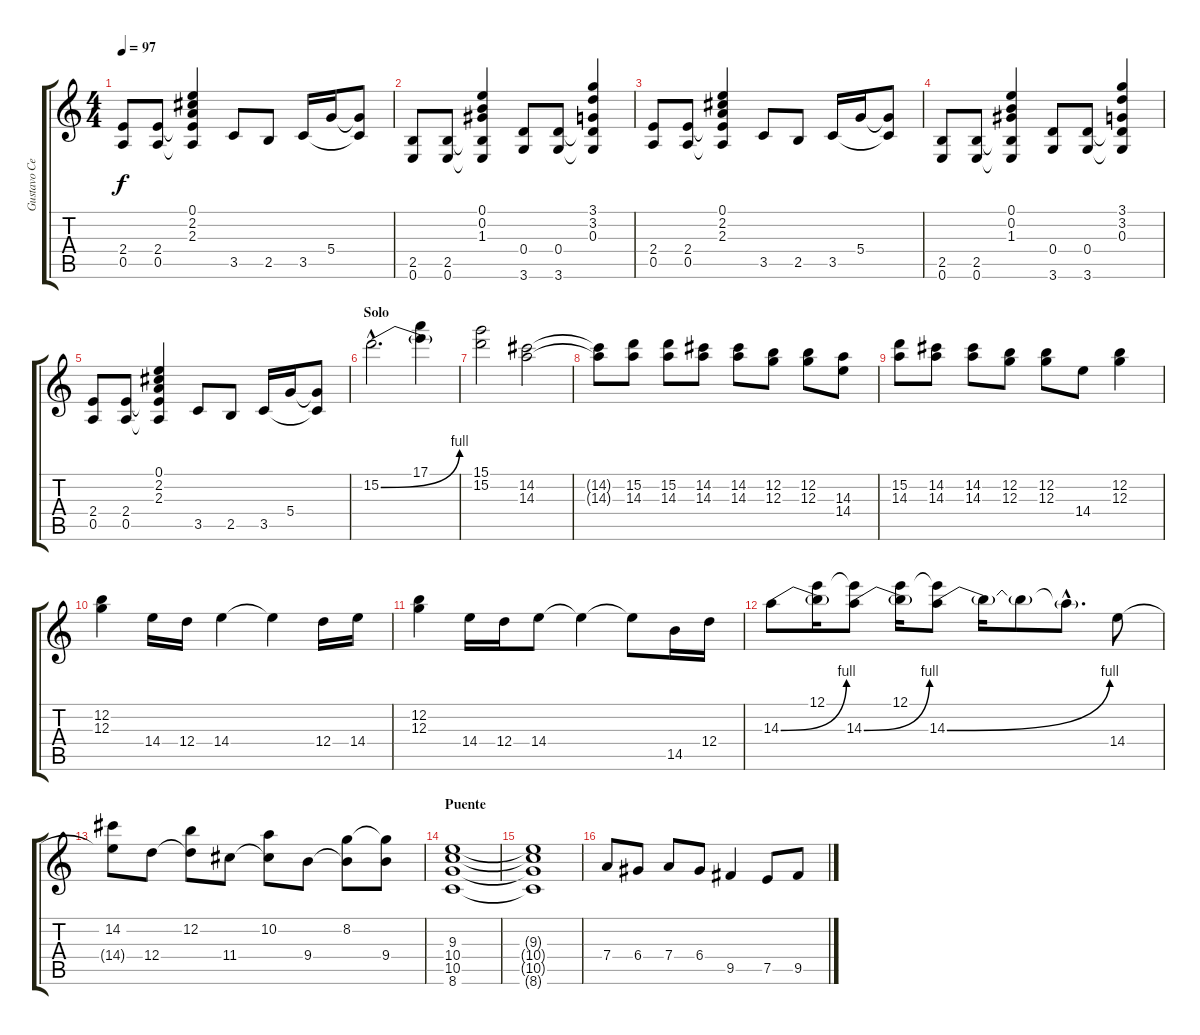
\track ("Gustavo Cerati" "Gustavo Ce") {instrument overdrivenguitar}
\staff {score tabs}
\tuning (E4 B3 G3 D3 A2 E2) {hide}
\ts (4 4)
\tempo 97
\clef g2
\ks c
(2.4 0.5).8{dy f} (2.4 0.5).8 (0.1 2.2 2.3 2.4{t} 0.5{t}).4 3.5.8 2.5.8 3.5.16 5.4.16 (5.4{t} 3.5{t}).8 |
(2.5 0.6).8 (2.5 0.6).8 (0.1 0.2 1.3 2.5{t} 0.6{t}).4 (0.4 3.6).8 (0.4 3.6).8 (3.1 3.2 0.3 0.4{t} 3.6{t}).4 |
(2.4 0.5).8 (2.4 0.5).8 (0.1 2.2 2.3 2.4{t} 0.5{t}).4 3.5.8 2.5.8 3.5.16 5.4.16 (5.4{t} 3.5{t}).8 |
(2.5 0.6).8 (2.5 0.6).8 (0.1 0.2 1.3 2.5{t} 0.6{t}).4 (0.4 3.6).8 (0.4 3.6).8 (3.1 3.2 0.3 0.4{t} 3.6{t}).4 |
(2.4 0.5).8 (2.4 0.5).8 (0.1 2.2 2.3 2.4{t} 0.5{t}).4 3.5.8 2.5.8 3.5.16 5.4.16 (5.4{t} 3.5{t}).8 |
\section ("" "Solo")
15.2{be (bend 0 0 60 4) hac}.2{d volume 13 balance 8} (17.1 15.2{t}).4 |
(15.1 15.2).2 (14.2 14.3).2 |
(14.2{t} 14.3{t}).8 (15.2 14.3).8 (15.2 14.3).8 (14.2 14.3).8 (14.2 14.3).8 (12.2 12.3).8 (12.2 12.3).8 (14.3 14.4).8 |
(15.2 14.3).8 (14.2 14.3).8 (14.2 14.3).8 (12.2 12.3).8 (12.2 12.3).8 14.4.8 (12.2 12.3).4 |
(12.2 12.3).4 14.4.16 12.4.16 14.4.4 14.4{t}.4 12.4.16 14.4.16 |
(12.2 12.3).4 14.4.16 12.4.16 14.4.8 14.4{t}.4 14.4{t}.8 14.5.16 12.4.16 |
14.3{be (bend 0 0 60 4)}.8 (12.1 14.3{t}).16 (12.1{t} 14.3{be (bend 0 0 60 4)}).8 (12.1 14.3{t}).16 (12.1{t} 14.3{be (bend 0 0 60 4)}).8 14.3{t}.16 14.3{t}.8 14.3{hac t}.8{d} 14.4.8 |
(14.2 14.4{t}).8 12.4.8 (12.2 12.4{t}).8 11.4.8 (10.2 11.4{t}).8 9.4.8 (8.2 9.4{t}).8 (8.2{t} 9.4).8 |
\section ("" "Puente")
(9.3 10.4 10.5 8.6).1{volume 12 balance 0} |
(9.3{t} 10.4{t} 10.5{t} 8.6{t}).1 |
7.4.8 6.4.8 7.4.8 6.4.8 9.5.4 7.5.8 9.5.8
